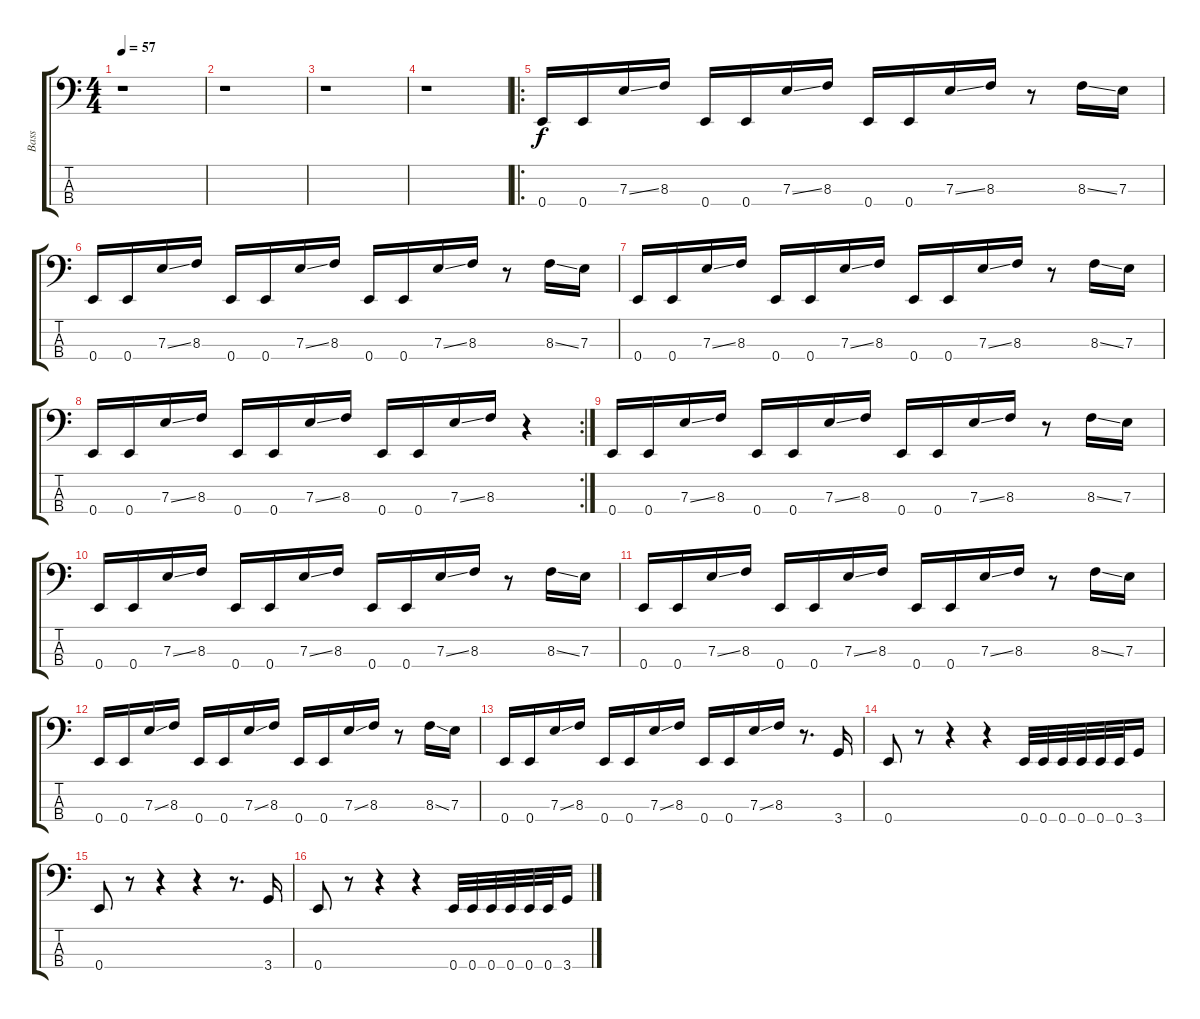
\track ("Bass" "Bass") {instrument electricbassfinger}
\staff {score tabs}
\tuning (G2 D2 A1 E1) {hide}
\ts (4 4)
\tempo 57
\clef f4
\ks c
r.1{dy f instrument electricbassfinger} |
r.1 |
r.1 |
r.1 |
\ro
0.4.16 0.4.16 7.3{ss}.16 8.3.16 0.4.16 0.4.16 7.3{ss}.16 8.3.16 0.4.16 0.4.16 7.3{ss}.16 8.3.16 r.8 8.3{ss}.16 7.3.16 |
0.4.16 0.4.16 7.3{ss}.16 8.3.16 0.4.16 0.4.16 7.3{ss}.16 8.3.16 0.4.16 0.4.16 7.3{ss}.16 8.3.16 r.8 8.3{ss}.16 7.3.16 |
0.4.16 0.4.16 7.3{ss}.16 8.3.16 0.4.16 0.4.16 7.3{ss}.16 8.3.16 0.4.16 0.4.16 7.3{ss}.16 8.3.16 r.8 8.3{ss}.16 7.3.16 |
\rc 2
0.4.16 0.4.16 7.3{ss}.16 8.3.16 0.4.16 0.4.16 7.3{ss}.16 8.3.16 0.4.16 0.4.16 7.3{ss}.16 8.3.16 r.4 |
0.4.16 0.4.16 7.3{ss}.16 8.3.16 0.4.16 0.4.16 7.3{ss}.16 8.3.16 0.4.16 0.4.16 7.3{ss}.16 8.3.16 r.8 8.3{ss}.16 7.3.16 |
0.4.16 0.4.16 7.3{ss}.16 8.3.16 0.4.16 0.4.16 7.3{ss}.16 8.3.16 0.4.16 0.4.16 7.3{ss}.16 8.3.16 r.8 8.3{ss}.16 7.3.16 |
0.4.16 0.4.16 7.3{ss}.16 8.3.16 0.4.16 0.4.16 7.3{ss}.16 8.3.16 0.4.16 0.4.16 7.3{ss}.16 8.3.16 r.8 8.3{ss}.16 7.3.16 |
0.4.16 0.4.16 7.3{ss}.16 8.3.16 0.4.16 0.4.16 7.3{ss}.16 8.3.16 0.4.16 0.4.16 7.3{ss}.16 8.3.16 r.8 8.3{ss}.16 7.3.16 |
0.4.16 0.4.16 7.3{ss}.16 8.3.16 0.4.16 0.4.16 7.3{ss}.16 8.3.16 0.4.16 0.4.16 7.3{ss}.16 8.3.16 r.8{d} 3.4.16 |
0.4.8 r.8 r.4 r.4 0.4.32 0.4.32 0.4.32 0.4.32 0.4.32 0.4.32 3.4.16 |
0.4.8 r.8 r.4 r.4 r.8{d} 3.4.16 |
0.4.8 r.8 r.4 r.4 0.4.32 0.4.32 0.4.32 0.4.32 0.4.32 0.4.32 3.4.16
